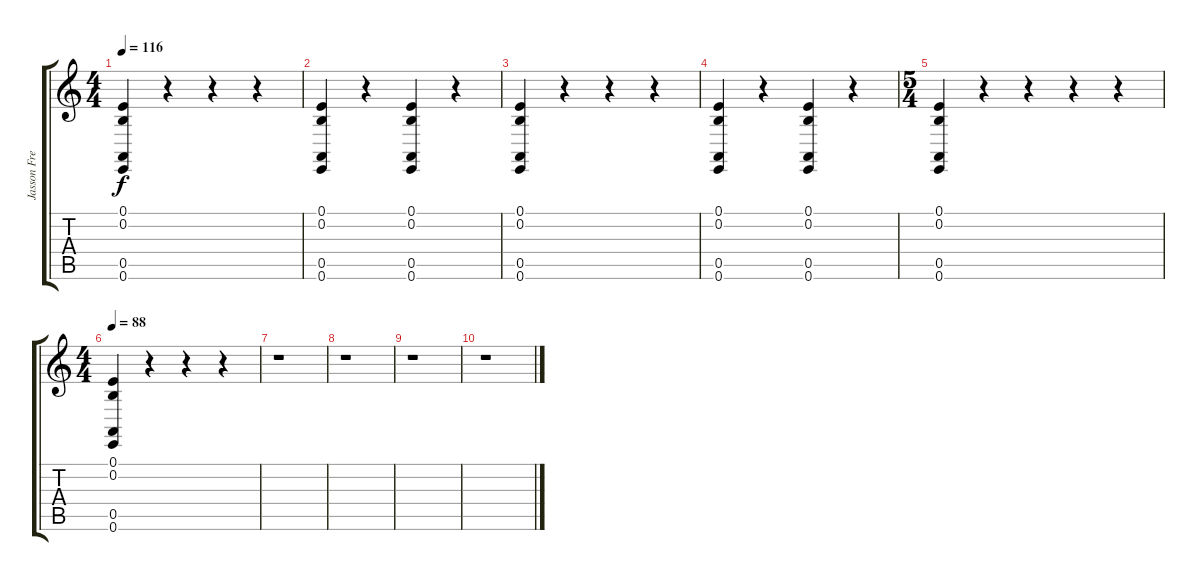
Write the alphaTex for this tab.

\track ("Jasson Frezze" "Jasson Fre") {instrument altosax}
\staff {score tabs}
\tuning (E4 B3 G3 D3 A2 E2) {hide}
\ts (4 4)
\tempo 116
\clef g2
\ks c
(0.1 0.2 0.5 0.6).4{dy f} r.4 r.4 r.4 |
(0.1 0.2 0.5 0.6).4 r.4 (0.1 0.2 0.5 0.6).4 r.4 |
(0.1 0.2 0.5 0.6).4 r.4 r.4 r.4 |
(0.1 0.2 0.5 0.6).4 r.4 (0.1 0.2 0.5 0.6).4 r.4 |
\ts (5 4)
(0.1 0.2 0.5 0.6).4 r.4 r.4 r.4 r.4 |
\ts (4 4)
\tempo 88
(0.1 0.2 0.5 0.6).4 r.4 r.4 r.4 |
r.1 |
r.1 |
r.1 |
r.1
